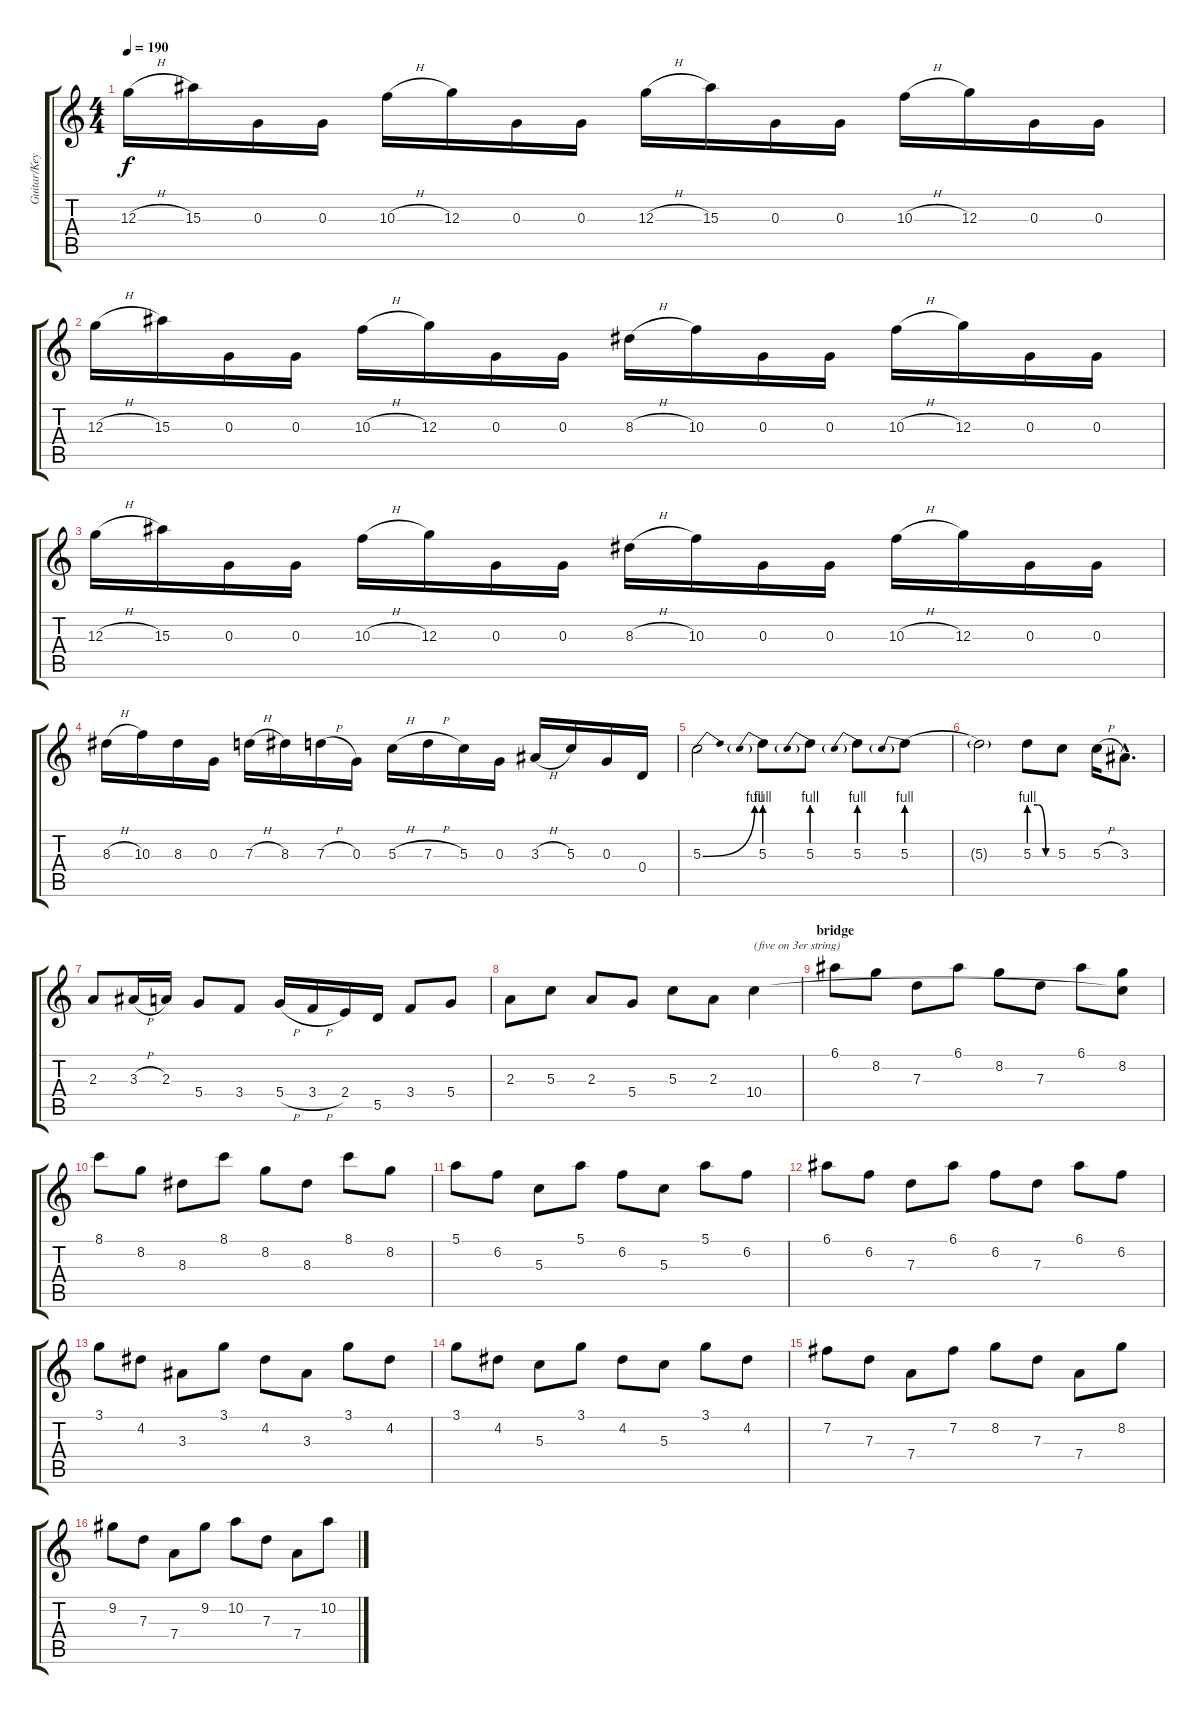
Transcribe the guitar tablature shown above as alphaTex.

\track ("Guitar/Keyboard (Blackmore/Lord)" "Guitar/Key") {instrument distortionguitar}
\staff {score tabs}
\tuning (E4 B3 G3 D3 A2 E2) {hide}
\ts (4 4)
\tempo 190
\clef g2
\ks c
12.3{h}.16{dy f} 15.3.16 0.3.16 0.3.16 10.3{h}.16 12.3.16 0.3.16 0.3.16 12.3{h}.16 15.3.16 0.3.16 0.3.16 10.3{h}.16 12.3.16 0.3.16 0.3.16 |
12.3{h}.16 15.3.16 0.3.16 0.3.16 10.3{h}.16 12.3.16 0.3.16 0.3.16 8.3{h}.16 10.3.16 0.3.16 0.3.16 10.3{h}.16 12.3.16 0.3.16 0.3.16 |
12.3{h}.16 15.3.16 0.3.16 0.3.16 10.3{h}.16 12.3.16 0.3.16 0.3.16 8.3{h}.16 10.3.16 0.3.16 0.3.16 10.3{h}.16 12.3.16 0.3.16 0.3.16 |
8.3{h}.16 10.3.16 8.3.16 0.3.16 7.3{h}.16 8.3.16 7.3{h}.16 0.3.16 5.3{h}.16 7.3{h}.16 5.3.16 0.3.16 3.3{h}.16 5.3.16 0.3.16 0.4.16 |
5.3{be (bend 0 0 60 4)}.2 5.3{be (prebend 0 4 60 4)}.8 5.3{be (prebend 0 4 60 4)}.8 5.3{be (prebend 0 4 60 4)}.8 5.3{be (prebend 0 4 60 4)}.8 |
5.3{t}.2 5.3{be (custom 0 4 20 4 40 0 60 0)}.8 5.3.8 5.3{h}.16 3.3{hac}.8{d} |
2.3.8 3.3{h}.16 2.3.16 5.4.8 3.4.8 5.4{h}.16 3.4{h}.16 2.4.16 5.5.16 3.4.8 5.4.8 |
2.3.8 5.3.8 2.3.8 5.4.8 5.3.8 2.3.8 10.4.4{txt "(five on 3er string)"} |
\section ("" "bridge")
6.1.8{instrument electricguitarjazz} 8.2.8 7.3.8 6.1.8 8.2.8 7.3.8 6.1.8 (8.2 10.4{t}).8 |
8.1.8 8.2.8 8.3.8 8.1.8 8.2.8 8.3.8 8.1.8 8.2.8 |
5.1.8 6.2.8 5.3.8 5.1.8 6.2.8 5.3.8 5.1.8 6.2.8 |
6.1.8 6.2.8 7.3.8 6.1.8 6.2.8 7.3.8 6.1.8 6.2.8 |
3.1.8 4.2.8 3.3.8 3.1.8 4.2.8 3.3.8 3.1.8 4.2.8 |
3.1.8 4.2.8 5.3.8 3.1.8 4.2.8 5.3.8 3.1.8 4.2.8 |
7.2.8 7.3.8 7.4.8 7.2.8 8.2.8 7.3.8 7.4.8 8.2.8 |
9.2.8 7.3.8 7.4.8 9.2.8 10.2.8 7.3.8 7.4.8 10.2.8
